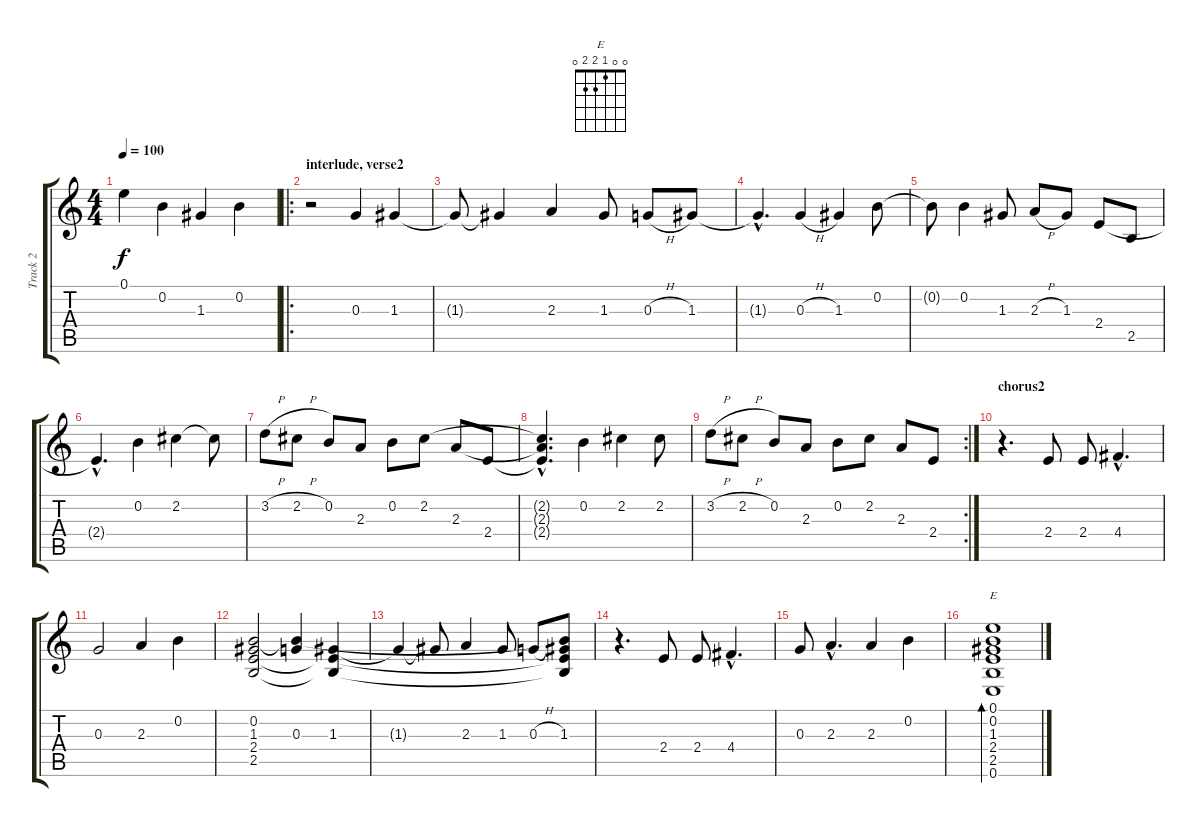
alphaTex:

\track ("Track 2" "Track 2") {instrument overdrivenguitar}
\staff {score tabs}
\tuning (E4 B3 G3 D3 A2 E2) {hide}
\chord ("E" 0 0 1 2 2 0)
\ts (4 4)
\tempo 100
\clef g2
\ks c
0.1.4{dy f} 0.2.4 1.3.4 0.2.4 |
\ro
\section ("" "interlude, verse2")
r.2 0.3.4 1.3.4 |
1.3{t}.8 1.3{t}.4 2.3.4 1.3.8 0.3{h}.8 1.3.8 |
1.3{hac t}.4{d} 0.3{h}.4 1.3.4 0.2.8 |
0.2{t}.8 0.2.4 1.3.8 2.3{h}.8 1.3.8 2.4.8 2.5.8 |
2.4{hac t}.4{d} 0.2.4 2.2.4 2.2{t}.8 |
3.2{h}.8 2.2{h}.8 0.2.8 2.3.8 0.2.8 2.2.8 2.3.8 2.4.8 |
(2.2{hac t} 2.3{hac t} 2.4{hac t}).4{d} 0.2.4 2.2.4 2.2.8 |
\rc 2
3.2{h}.8 2.2{h}.8 0.2.8 2.3.8 0.2.8 2.2.8 2.3.8 2.4.8 |
\section ("" "chorus2")
r.4{d} 2.4.8 2.4.8 4.4{hac}.4{d} |
0.3.2 2.3.4 0.2.4 |
(0.2 1.3 2.4 2.5).2 (0.2{t} 0.3).4 (1.3 2.4{t} 2.5{t}).4 |
1.3{t}.4 1.3{t}.8 2.3.4 1.3.8 0.3{h}.8 (0.2{t} 1.3 2.4{t} 2.5{t}).8 |
r.4{d} 2.4.8 2.4.8 4.4{hac}.4{d} |
0.3.8 2.3{hac}.4{d} 2.3.4 0.2.4 |
(0.1 0.2 1.3 2.4 2.5 0.6).1{bd 480 ch "E"}
